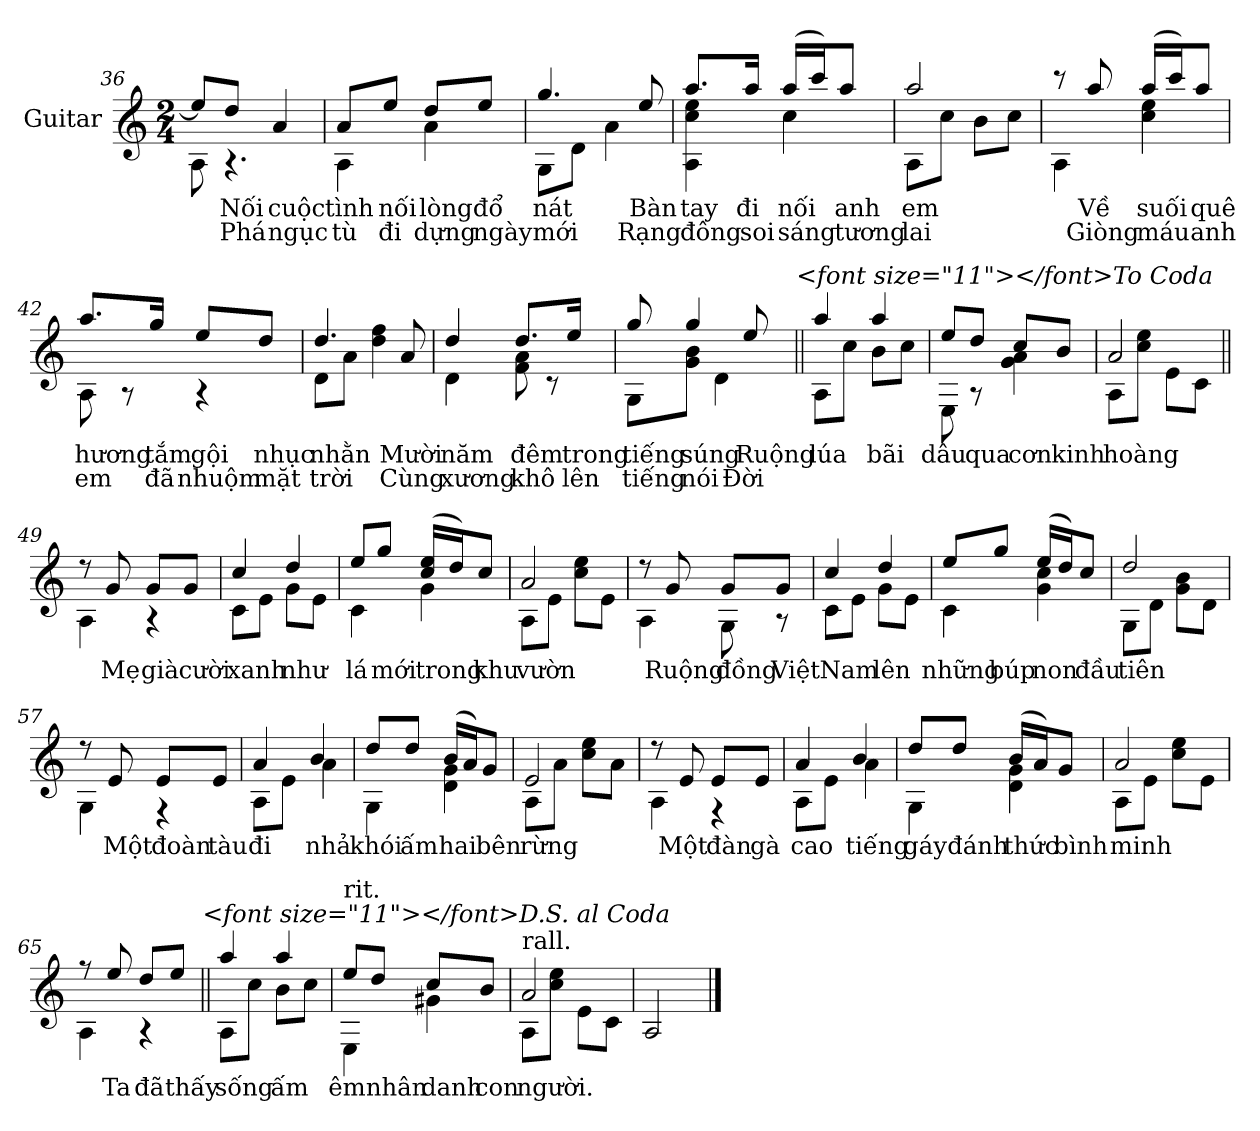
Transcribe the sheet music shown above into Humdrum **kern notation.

**kern	**text	**text
*part1	*part1	*part1
*staff1	*staff1	*staff1
*I"Guitar	*	*
*I'Guit.	*	*
*clefG2	*	*
*ITrd7c12	*	*
*k[]	*	*
*M2/4	*	*
=36	=36	=36
*^	*	*
8e/L]	8AA\	.	.
!	!	!LO:LY:b	!LO:LY:b
8d/J	4.r	Nối	Phá
!	!	!LO:LY:b	!LO:LY:b
4A/	.	cuộc	ngục
=37	=37	=37	=37
!	!	!LO:LY:b	!LO:LY:b
8A/L	4AA\	tình	tù
!	!	!LO:LY:b	!LO:LY:b
8e/J	.	nối	đi
!	!	!LO:LY:b	!LO:LY:b
8d/L	4A\	lòng	dựng
!	!	!LO:LY:b	!LO:LY:b
8e/J	.	đổ	ngày
=38	=38	=38	=38
!	!	!LO:LY:b	!LO:LY:b
4.g/	8GG\L	nát	mới
.	8D\J	.	.
.	4A\	.	.
!	!	!LO:LY:b	!LO:LY:b
8e/	.	Bàn	Rạng
=39	=39	=39	=39
!	!	!LO:LY:b	!LO:LY:b
8.a/L	4AA\ 4c\ 4e\	tay	đông
!	!	!LO:LY:b	!LO:LY:b
16a/Jk	.	đi	soi
!	!	!LO:LY:b	!LO:LY:b
(16a/LL	4c\	nối	sáng
16cc/J)	.	.	.
!	!	!LO:LY:b	!LO:LY:b
8a/J	.	anh	tương
=40	=40	=40	=40
!	!	!LO:LY:b	!LO:LY:b
2a/	8AA\L	em	lai
.	8c\J	.	.
.	8B\L	.	.
.	8c\J	.	.
!!LO:LB:g=z	!!
=41	=41	=41	=41
8r	4AA\	.	.
!	!	!LO:LY:b	!LO:LY:b
8a/	.	Về	Giòng
!	!	!LO:LY:b	!LO:LY:b
(16a/LL	4c\ 4e\	suối	máu
16cc/J)	.	.	.
!	!	!LO:LY:b	!LO:LY:b
8a/J	.	quê	anh
=42	=42	=42	=42
!	!	!LO:LY:b	!LO:LY:b
8.a/L	8AA\	hương	em
.	8r	.	.
!	!	!LO:LY:b	!LO:LY:b
16g/Jk	.	tắm	đã
!	!	!LO:LY:b	!LO:LY:b
8e/L	4r	gội	nhuộm
!	!	!LO:LY:b	!LO:LY:b
8d/J	.	nhục	mặt
=43	=43	=43	=43
!	!	!LO:LY:b	!LO:LY:b
4.d/	8D\L	nhằn	trời
.	8A\J	.	.
.	4d\ 4f\	.	.
!	!	!LO:LY:b	!LO:LY:b
8A/	.	Mười	Cùng
=44	=44	=44	=44
!	!	!LO:LY:b	!LO:LY:b
4d/	4D\	năm	xương
!	!	!LO:LY:b	!LO:LY:b
8.d/L	8F\ 8A\	đêm	khô
.	8r	.	.
!	!	!LO:LY:b	!LO:LY:b
16e/Jk	.	trong	lên
=45	=45	=45	=45
!	!	!LO:LY:b	!LO:LY:b
8g/	8GG\L	tiếng	tiếng
!	!	!LO:LY:b	!LO:LY:b
4g/	8G\ 8B\J	súng	nói
.	4D\	.	.
!	!	!LO:LY:b	!LO:LY:b
8e/	.	Ruộng	Ðời
!LO:TX:a:t=<i><font size="11"></font>To Coda</i>	!	!	!
=46||	=46||	=46||	=46||
!	!	!LO:LY:b	!
4a/	8AA\L	lúa	.
.	8c\J	.	.
!	!	!LO:LY:b	!
4a/	8B\L	bãi	.
.	8c\J	.	.
!!LO:LB:g=z	!!
=47	=47	=47	=47
!	!	!LO:LY:b	!
8e/L	8EE\	dâu	.
!	!	!LO:LY:b	!
8d/J	8r	qua	.
!	!	!LO:LY:b	!
8c/L	4G\ 4A\	cơn	.
!	!	!LO:LY:b	!
8B/J	.	kinh	.
=48	=48	=48	=48
!	!	!LO:LY:b	!
2A/	8AA\L	hoàng	.
.	8c\ 8e\J	.	.
.	8E\L	.	.
.	8C\J	.	.
=49||	=49||	=49||	=49||
8r	4AA\	.	.
!	!	!LO:LY:b	!
8G/	.	Mẹ	.
!	!	!LO:LY:b	!
8G/L	4r	già	.
!	!	!LO:LY:b	!
8G/J	.	cười	.
=50	=50	=50	=50
!	!	!LO:LY:b	!
4c/	8C\L	xanh	.
.	8E\J	.	.
!	!	!LO:LY:b	!
4d/	8G\L	như	.
.	8E\J	.	.
=51	=51	=51	=51
!	!	!LO:LY:b	!
8e/L	4C\	lá	.
!	!	!LO:LY:b	!
8g/J	.	mới	.
!	!	!LO:LY:b	!
(16c/ 16e/LL	4G\	trong	.
16d/J)	.	.	.
!	!	!LO:LY:b	!
8c/J	.	khu	.
=52	=52	=52	=52
!	!	!LO:LY:b	!
2A/	8AA\L	vườn	.
.	8E\J	.	.
.	8c\ 8e\L	.	.
.	8E\J	.	.
=53	=53	=53	=53
8r	4AA\	.	.
!	!	!LO:LY:b	!
8G/	.	Ruộng	.
!	!	!LO:LY:b	!
8G/L	8GG\	đồng	.
!	!	!LO:LY:b	!
8G/J	8r	Việt	.
!!LO:LB:g=z	!!
=54	=54	=54	=54
!	!	!LO:LY:b	!
4c/	8C\L	Nam	.
.	8E\J	.	.
!	!	!LO:LY:b	!
4d/	8G\L	lên	.
.	8E\J	.	.
=55	=55	=55	=55
!	!	!LO:LY:b	!
8e/L	4C\	những	.
!	!	!LO:LY:b	!
8g/J	.	búp	.
!	!	!LO:LY:b	!
(16e/LL	4G\ 4c\	non	.
16d/J)	.	.	.
!	!	!LO:LY:b	!
8c/J	.	đầu	.
=56	=56	=56	=56
!	!	!LO:LY:b	!
2d/	8GG\L	tiên	.
.	8D\J	.	.
.	8G\ 8B\L	.	.
.	8D\J	.	.
=57	=57	=57	=57
8r	4GG\	.	.
!	!	!LO:LY:b	!
8E/	.	Một	.
!	!	!LO:LY:b	!
8E/L	4r	đoàn	.
!	!	!LO:LY:b	!
8E/J	.	tàu	.
=58	=58	=58	=58
!	!	!LO:LY:b	!
4A/	8AA\L	đi	.
.	8E\J	.	.
!	!	!LO:LY:b	!
4B/	4A\	nhả	.
=59	=59	=59	=59
!	!	!LO:LY:b	!
8d/L	4GG\	khói	.
!	!	!LO:LY:b	!
8d/J	.	ấm	.
!	!	!LO:LY:b	!
(16B/LL	4D\ 4G\	hai	.
16A/J)	.	.	.
!	!	!LO:LY:b	!
8G/J	.	bên	.
=60	=60	=60	=60
!	!	!LO:LY:b	!
2E/	8AA\L	rừng	.
.	8A\J	.	.
.	8c\ 8e\L	.	.
.	8A\J	.	.
!!LO:LB:g=z	!!
=61	=61	=61	=61
8r	4AA\	.	.
!	!	!LO:LY:b	!
8E/	.	Một	.
!	!	!LO:LY:b	!
8E/L	4r	đàn	.
!	!	!LO:LY:b	!
8E/J	.	gà	.
=62	=62	=62	=62
!	!	!LO:LY:b	!
4A/	8AA\L	cao	.
.	8E\J	.	.
!	!	!LO:LY:b	!
4B/	4A\	tiếng	.
=63	=63	=63	=63
!	!	!LO:LY:b	!
8d/L	4GG\	gáy	.
!	!	!LO:LY:b	!
8d/J	.	đánh	.
!	!	!LO:LY:b	!
(16B/LL	4D\ 4G\	thức	.
16A/J)	.	.	.
!	!	!LO:LY:b	!
8G/J	.	bình	.
=64	=64	=64	=64
!	!	!LO:LY:b	!
2A/	8AA\L	minh	.
.	8E\J	.	.
.	8c\ 8e\L	.	.
.	8E\J	.	.
=65	=65	=65	=65
8r	4AA\	.	.
!	!	!LO:LY:b	!
8e/	.	Ta	.
!	!	!LO:LY:b	!
8d/L	4r	đã	.
!	!	!LO:LY:b	!
8e/J	.	thấy	.
!LO:TX:a:t=<i><font size="11"></font>D.S. al Coda</i>	!	!	!
=66||	=66||	=66||	=66||
!	!	!LO:LY:b	!
4a/	8AA\L	sống	.
.	8c\J	.	.
!	!	!LO:LY:b	!
4a/	8B\L	ấm	.
.	8c\J	.	.
!!LO:LB:g=z	!!
=67	=67	=67	=67
!LO:TX:a:t=rit.	!	!	!
!	!	!LO:LY:b	!
8e/L	4EE\	êm	.
!	!	!LO:LY:b	!
8d/J	.	nhân	.
!	!	!LO:LY:b	!
8c/L	4G#X\	danh	.
!	!	!LO:LY:b	!
8B/J	.	con	.
=68	=68	=68	=68
!LO:TX:a:t=rall.	!	!	!
!	!	!LO:LY:b	!
2A/	8AA\L	người.	.
.	8c\ 8e\J	.	.
.	8E\L	.	.
.	8C\J	.	.
*v	*v	*	*
=69	=69	=69
2AA/	.	.
==	==	==
*-	*-	*-
